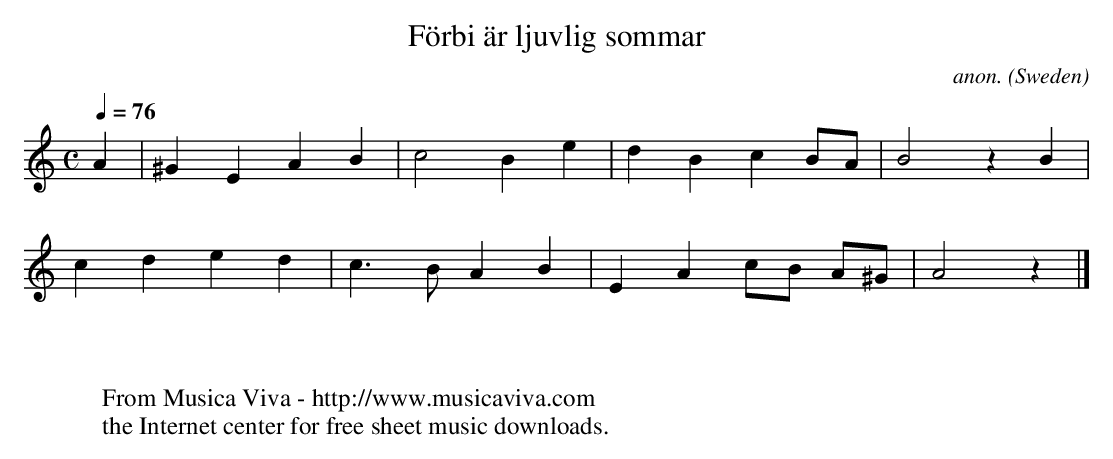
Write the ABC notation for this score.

X:1
T:F\"orbi \"ar ljuvlig sommar
C:anon.
O:Sweden
M:C
L:1/4
Q:76
K:Am
A|^GEAB|c2Be|dBcB/A/|B2 z B|
cded|c>BAB|EAc/B/ A/^G/|A2 z |]
W:
W:
W:  From Musica Viva - http://www.musicaviva.com
W:  the Internet center for free sheet music downloads.
